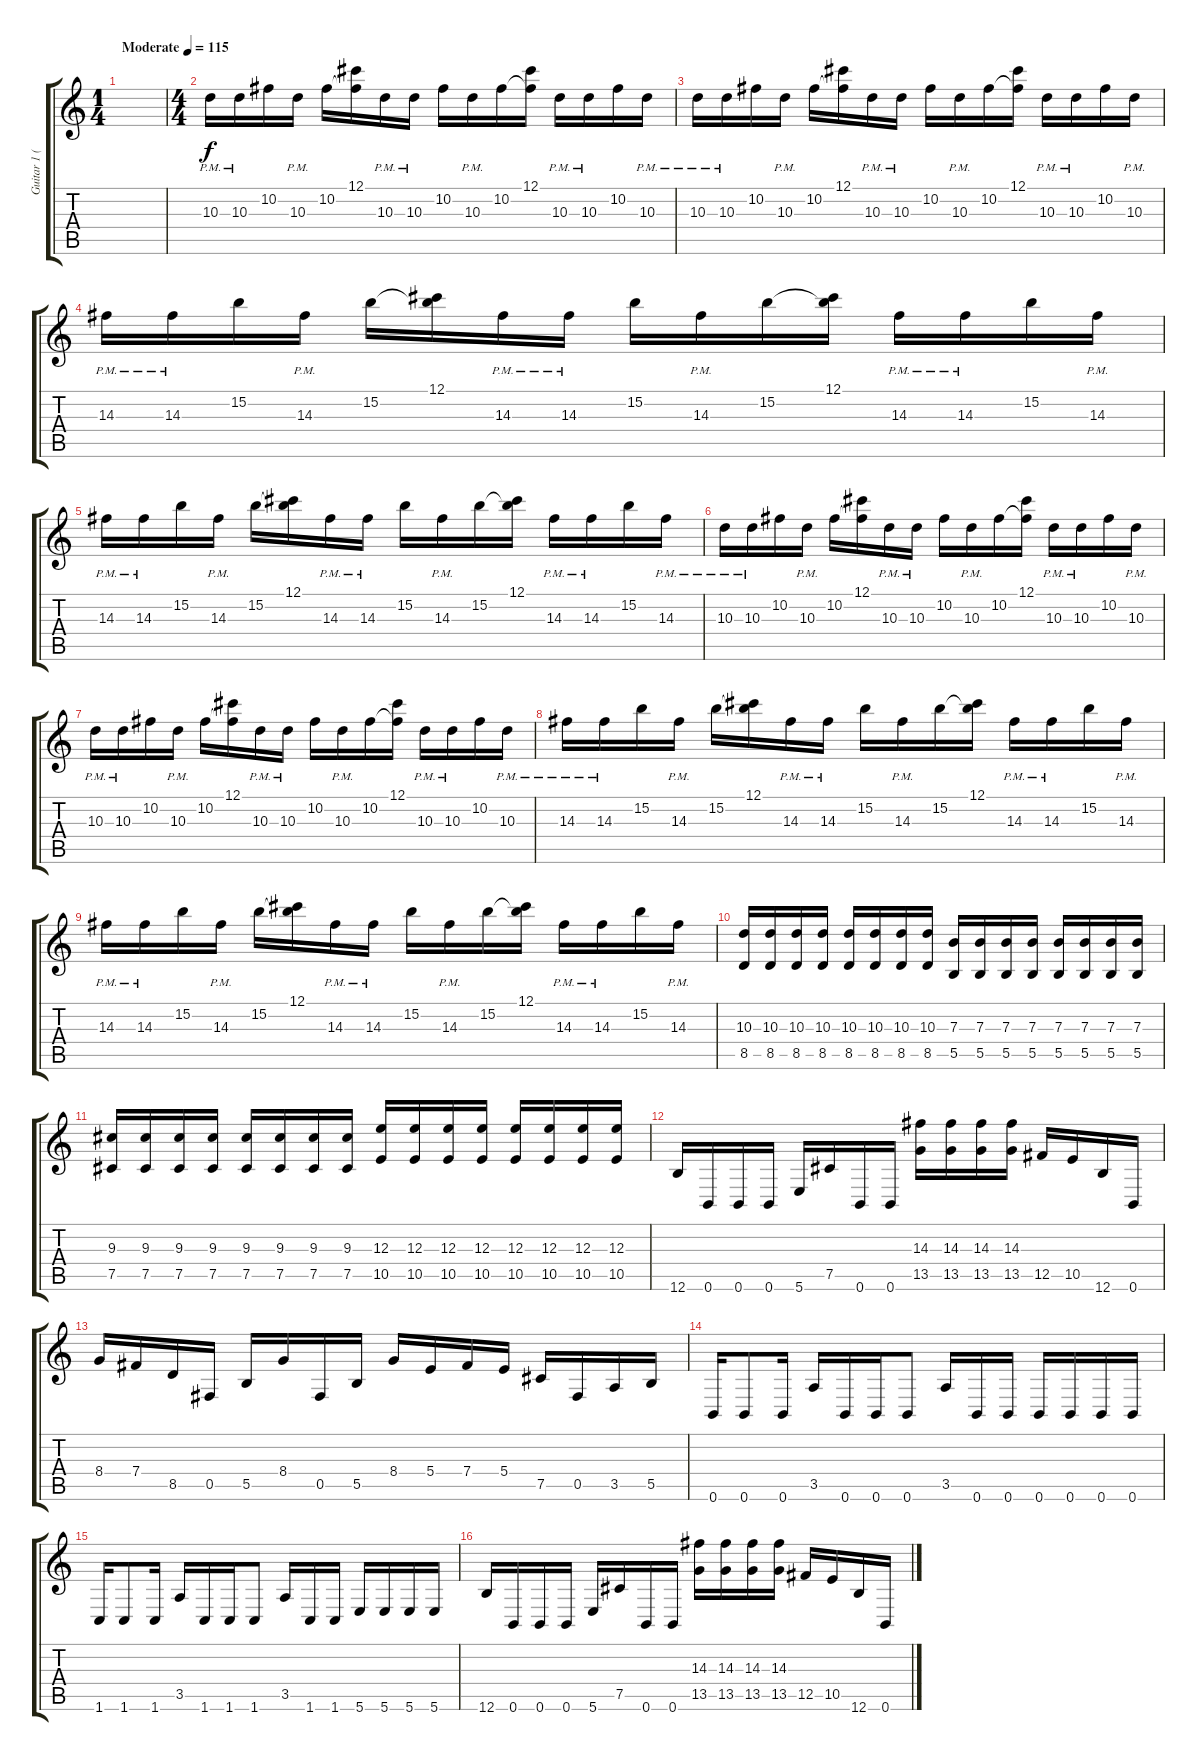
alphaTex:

\track ("Guitar 1 (Cran)" "Guitar 1 (") {instrument distortionguitar}
\staff {score tabs}
\tuning (Db4 Ab3 E3 B2 Gb2 B1) {hide}
\ts (1 4)
\tempo (115 "Moderate")
\clef g2
\ks c
|
\ts (4 4)
10.3{pm}.16{volume 13 instrument distortionguitar} 10.3{pm}.16 10.2.16 10.3{pm}.16 10.2.16 (12.1 10.2{t}).16 10.3{pm}.16 10.3{pm}.16 10.2.16 10.3{pm}.16 10.2.16 (12.1 10.2{t}).16 10.3{pm}.16 10.3{pm}.16 10.2.16 10.3{pm}.16 |
10.3{pm}.16 10.3{pm}.16 10.2.16 10.3{pm}.16 10.2.16 (12.1 10.2{t}).16 10.3{pm}.16 10.3{pm}.16 10.2.16 10.3{pm}.16 10.2.16 (12.1 10.2{t}).16 10.3{pm}.16 10.3{pm}.16 10.2.16 10.3{pm}.16 |
14.3{pm}.16 14.3{pm}.16 15.2.16 14.3{pm}.16 15.2.16 (12.1 15.2{t}).16 14.3{pm}.16 14.3{pm}.16 15.2.16 14.3{pm}.16 15.2.16 (12.1 15.2{t}).16 14.3{pm}.16 14.3{pm}.16 15.2.16 14.3{pm}.16 |
14.3{pm}.16 14.3{pm}.16 15.2.16 14.3{pm}.16 15.2.16 (12.1 15.2{t}).16 14.3{pm}.16 14.3{pm}.16 15.2.16 14.3{pm}.16 15.2.16 (12.1 15.2{t}).16 14.3{pm}.16 14.3{pm}.16 15.2.16 14.3{pm}.16 |
10.3{pm}.16 10.3{pm}.16 10.2.16 10.3{pm}.16 10.2.16 (12.1 10.2{t}).16 10.3{pm}.16 10.3{pm}.16 10.2.16 10.3{pm}.16 10.2.16 (12.1 10.2{t}).16 10.3{pm}.16 10.3{pm}.16 10.2.16 10.3{pm}.16 |
10.3{pm}.16 10.3{pm}.16 10.2.16 10.3{pm}.16 10.2.16 (12.1 10.2{t}).16 10.3{pm}.16 10.3{pm}.16 10.2.16 10.3{pm}.16 10.2.16 (12.1 10.2{t}).16 10.3{pm}.16 10.3{pm}.16 10.2.16 10.3{pm}.16 |
14.3{pm}.16 14.3{pm}.16 15.2.16 14.3{pm}.16 15.2.16 (12.1 15.2{t}).16 14.3{pm}.16 14.3{pm}.16 15.2.16 14.3{pm}.16 15.2.16 (12.1 15.2{t}).16 14.3{pm}.16 14.3{pm}.16 15.2.16 14.3{pm}.16 |
14.3{pm}.16 14.3{pm}.16 15.2.16 14.3{pm}.16 15.2.16 (12.1 15.2{t}).16 14.3{pm}.16 14.3{pm}.16 15.2.16 14.3{pm}.16 15.2.16 (12.1 15.2{t}).16 14.3{pm}.16 14.3{pm}.16 15.2.16 14.3{pm}.16 |
(10.3 8.5).16 (10.3 8.5).16 (10.3 8.5).16 (10.3 8.5).16 (10.3 8.5).16 (10.3 8.5).16 (10.3 8.5).16 (10.3 8.5).16 (7.3 5.5).16 (7.3 5.5).16 (7.3 5.5).16 (7.3 5.5).16 (7.3 5.5).16 (7.3 5.5).16 (7.3 5.5).16 (7.3 5.5).16 |
(9.3 7.5).16 (9.3 7.5).16 (9.3 7.5).16 (9.3 7.5).16 (9.3 7.5).16 (9.3 7.5).16 (9.3 7.5).16 (9.3 7.5).16 (12.3 10.5).16 (12.3 10.5).16 (12.3 10.5).16 (12.3 10.5).16 (12.3 10.5).16 (12.3 10.5).16 (12.3 10.5).16 (12.3 10.5).16 |
12.6.16{balance 0} 0.6.16 0.6.16 0.6.16 5.6.16 7.5.16 0.6.16 0.6.16 (14.3 13.5).16 (14.3 13.5).16 (14.3 13.5).16 (14.3 13.5).16 12.5.16 10.5.16 12.6.16 0.6.16 |
8.4.16 7.4.16 8.5.16 0.5.16 5.5.16 8.4.16 0.5.16 5.5.16 8.4.16 5.4.16 7.4.16 5.4.16 7.5.16 0.5.16 3.5.16 5.5.16 |
0.6.16 0.6.8 0.6.16 3.5.16 0.6.16 0.6.16 0.6.8 3.5.16 0.6.16 0.6.16 0.6.16 0.6.16 0.6.16 0.6.16 |
1.6.16 1.6.8 1.6.16 3.5.16 1.6.16 1.6.16 1.6.8 3.5.16 1.6.16 1.6.16 5.6.16 5.6.16 5.6.16 5.6.16 |
12.6.16 0.6.16 0.6.16 0.6.16 5.6.16 7.5.16 0.6.16 0.6.16 (14.3 13.5).16 (14.3 13.5).16 (14.3 13.5).16 (14.3 13.5).16 12.5.16 10.5.16 12.6.16 0.6.16
